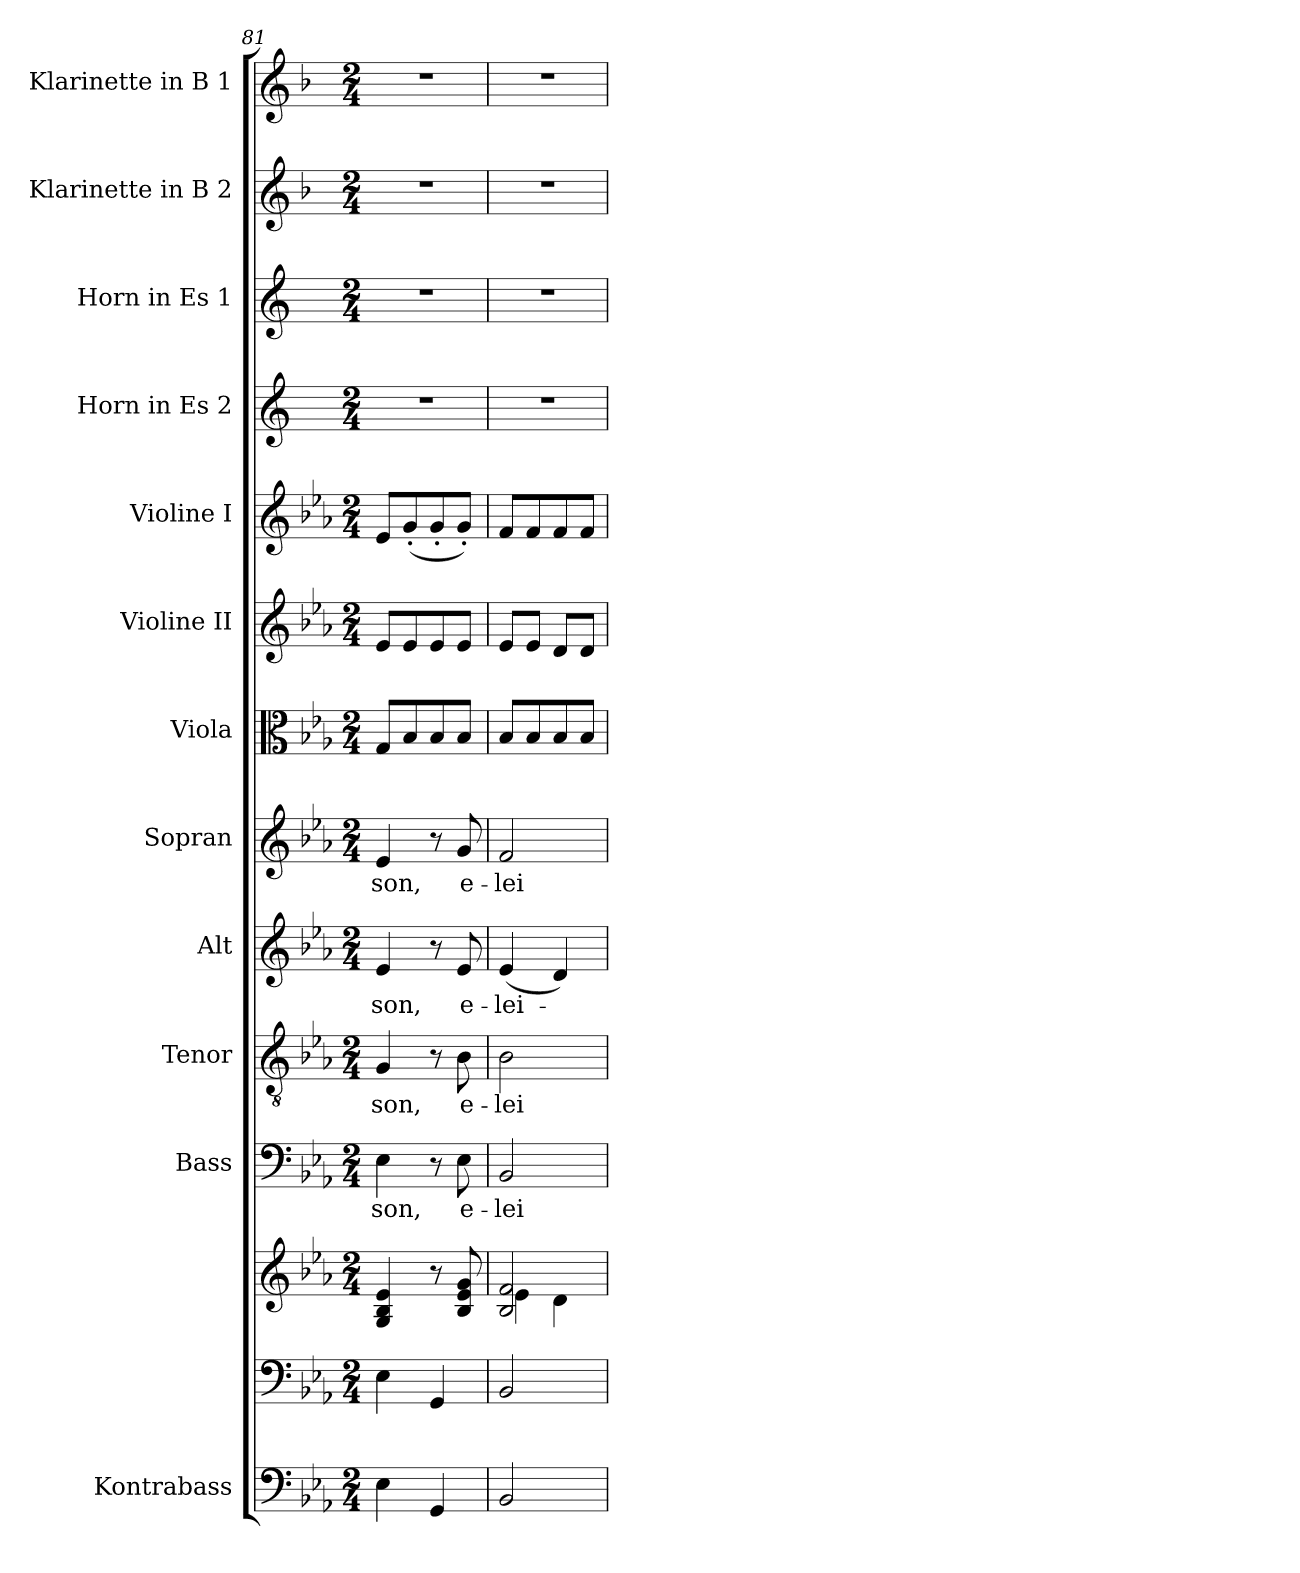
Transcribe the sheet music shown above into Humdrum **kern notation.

**kern	**kern	**kern	**kern	**text	**kern	**text	**kern	**text	**kern	**text	**kern	**kern	**kern	**kern	**kern	**kern	**kern
*part13	*part12	*part12	*part11	*part11	*part10	*part10	*part9	*part9	*part8	*part8	*part7	*part6	*part5	*part4	*part3	*part2	*part1
*staff14	*staff13	*staff12	*staff11	*staff11	*staff10	*staff10	*staff9	*staff9	*staff8	*staff8	*staff7	*staff6	*staff5	*staff4	*staff3	*staff2	*staff1
*I"Kontrabass	*	*	*I"Bass	*	*I"Tenor	*	*I"Alt	*	*I"Sopran	*	*I"Viola	*I"Violine II	*I"Violine I	*I"Horn in Es 2	*I"Horn in Es 1	*I"Klarinette in B 2	*I"Klarinette in B 1
*I'Kb.	*	*	*I'B	*	*I'T	*	*I'A	*	*I'S	*	*I'Vla.	*I'Vl. II	*I'Vl. I	*I'Hrn. 2	*I'Hrn. 1	*	*
*clefF4	*clefF4	*clefG2	*clefF4	*	*clefGv2	*	*clefG2	*	*clefG2	*	*clefC3	*clefG2	*clefG2	*clefG2	*clefG2	*clefG2	*clefG2
*ITrd7c12	*	*	*	*	*	*	*	*	*	*	*	*	*	*ITrd5c9	*ITrd5c9	*ITrd1c2	*ITrd1c2
*k[b-e-a-]	*k[b-e-a-]	*k[b-e-a-]	*k[b-e-a-]	*	*k[b-e-a-]	*	*k[b-e-a-]	*	*k[b-e-a-]	*	*k[b-e-a-]	*k[b-e-a-]	*k[b-e-a-]	*k[b-e-a-]	*k[b-e-a-]	*k[b-e-a-]	*k[b-e-a-]
*E-:	*E-:	*E-:	*E-:	*	*E-:	*	*E-:	*	*E-:	*	*E-:	*E-:	*E-:	*E-:	*E-:	*E-:	*E-:
*M2/4	*M2/4	*M2/4	*M2/4	*	*M2/4	*	*M2/4	*	*M2/4	*	*M2/4	*M2/4	*M2/4	*M2/4	*M2/4	*M2/4	*M2/4
=81	=81	=81	=81	=81	=81	=81	=81	=81	=81	=81	=81	=81	=81	=81	=81	=81	=81
!	!	!	!	!LO:LY:b	!	!LO:LY:b	!	!LO:LY:b	!	!LO:LY:b	!	!	!	!	!	!	!
4EE-\	4E-\	4G/ 4B-/ 4e-/	4E-\	-son,	4G/	-son,	4e-/	-son,	4e-/	-son,	8G/L	8e-/L	8e-/L	2r	2r	2r	2r
.	.	.	.	.	.	.	.	.	.	.	8B-/	8e-/	(<8g'</	.	.	.	.
4GGG/	4GG/	8r	8r	.	8r	.	8r	.	8r	.	8B-/	8e-/	8g'</	.	.	.	.
!	!	!	!	!LO:LY:b	!	!LO:LY:b	!	!LO:LY:b	!	!LO:LY:b	!	!	!	!	!	!	!
.	.	8B-/ 8e-/ 8g/	8E-\	e-	8B-\	e-	8e-/	e-	8g/	e-	8B-/J	8e-/J	8g'</J)	.	.	.	.
=82	=82	=82	=82	=82	=82	=82	=82	=82	=82	=82	=82	=82	=82	=82	=82	=82	=82
*	*	*^	*	*	*	*	*	*	*	*	*	*	*	*	*	*	*
!	!	!	!	!	!LO:LY:b	!	!LO:LY:b	!	!LO:LY:b	!	!LO:LY:b	!	!	!	!	!	!	!
2BBB-/	2BB-/	2B-/ 2f/	4e-\	2BB-/	-lei-	2B-\	-lei-	(<4e-/	-lei-	2f/	-lei-	8B-/L	8e-/L	8f/L	2r	2r	2r	2r
.	.	.	.	.	.	.	.	.	.	.	.	8B-/	8e-/J	8f/	.	.	.	.
.	.	.	4d\	.	.	.	.	4d/)	.	.	.	8B-/	8d/L	8f/	.	.	.	.
.	.	.	.	.	.	.	.	.	.	.	.	8B-/J	8d/J	8f/J	.	.	.	.
*	*	*v	*v	*	*	*	*	*	*	*	*	*	*	*	*	*	*	*
=	=	=	=	=	=	=	=	=	=	=	=	=	=	=	=	=	=
*-	*-	*-	*-	*-	*-	*-	*-	*-	*-	*-	*-	*-	*-	*-	*-	*-	*-
